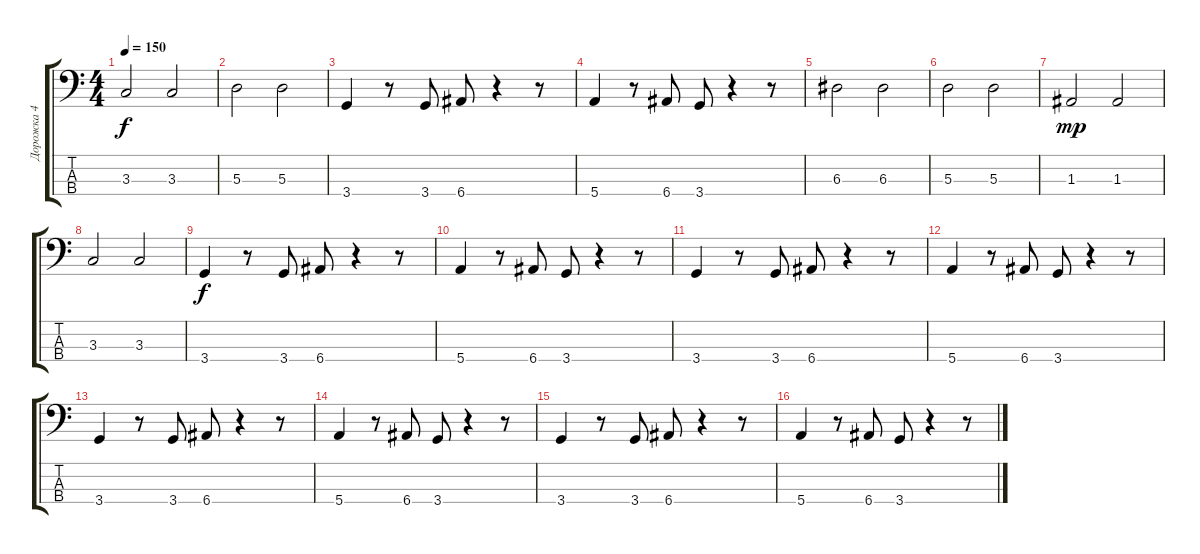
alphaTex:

\track ("Дорожка 4" "Дорожка 4") {instrument electricbassfinger}
\staff {score tabs}
\tuning (G2 D2 A1 E1) {hide}
\ts (4 4)
\tempo 150
\clef f4
\ks c
3.3.2{dy f} 3.3.2 |
5.3.2 5.3.2 |
3.4.4 r.8 3.4.8 6.4.8 r.4 r.8 |
5.4.4 r.8 6.4.8 3.4.8 r.4 r.8 |
6.3.2 6.3.2 |
5.3.2 5.3.2 |
1.3.2{dy mp} 1.3.2 |
3.3.2 3.3.2 |
3.4.4{dy f} r.8 3.4.8 6.4.8 r.4 r.8 |
5.4.4 r.8 6.4.8 3.4.8 r.4 r.8 |
3.4.4 r.8 3.4.8 6.4.8 r.4 r.8 |
5.4.4 r.8 6.4.8 3.4.8 r.4 r.8 |
3.4.4 r.8 3.4.8 6.4.8 r.4 r.8 |
5.4.4 r.8 6.4.8 3.4.8 r.4 r.8 |
3.4.4 r.8 3.4.8 6.4.8 r.4 r.8 |
5.4.4 r.8 6.4.8 3.4.8 r.4 r.8
